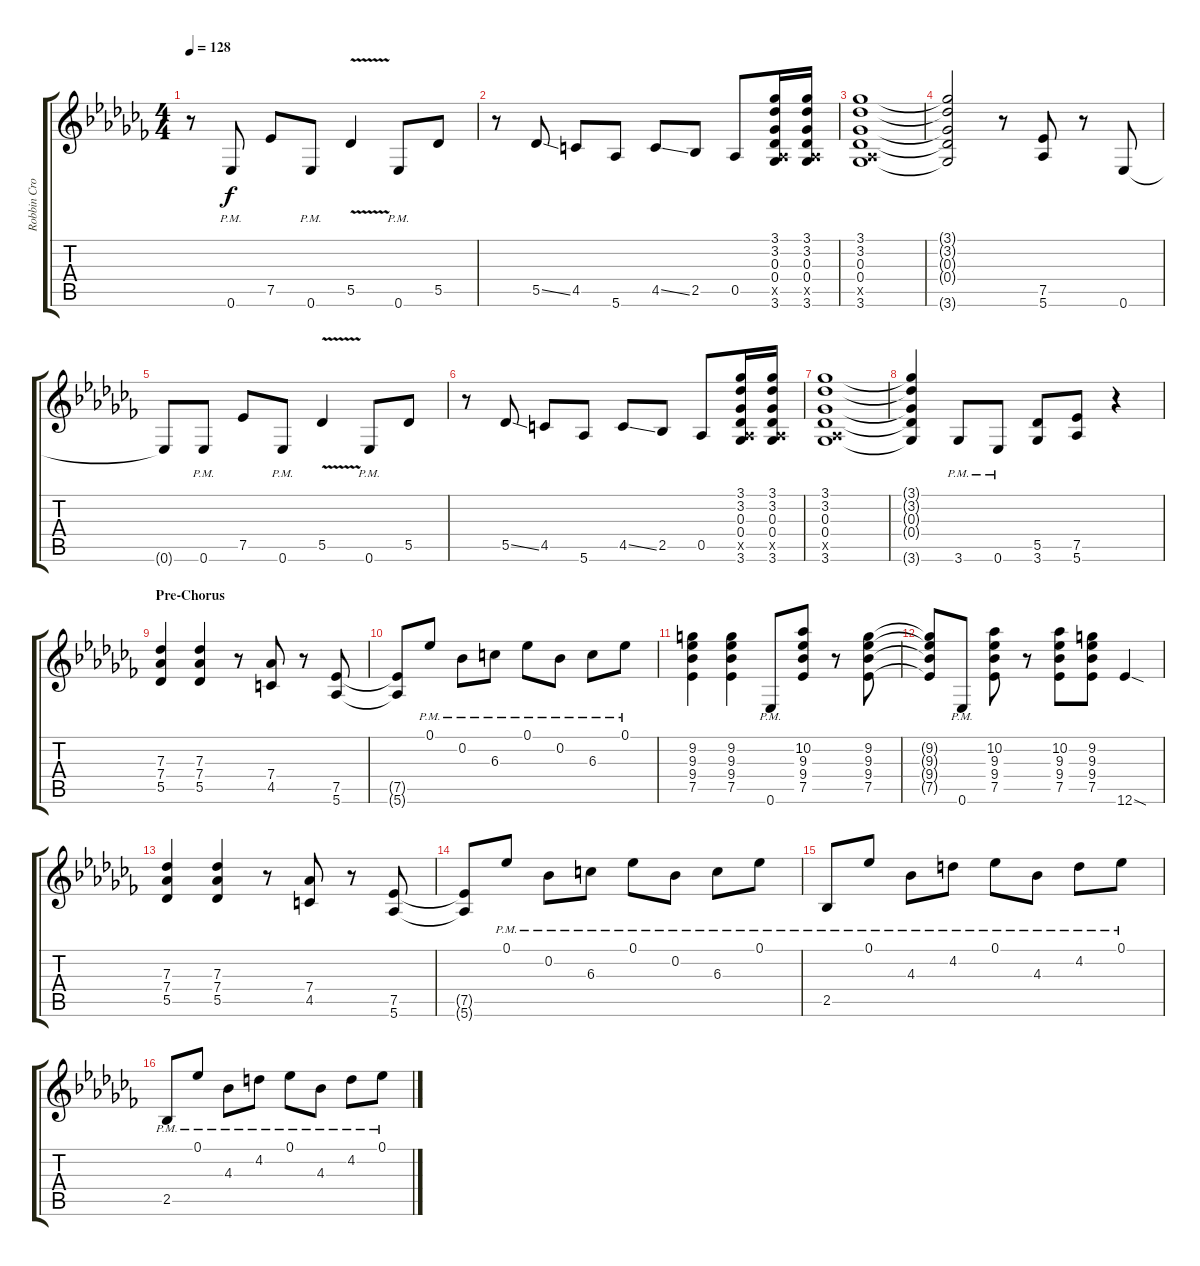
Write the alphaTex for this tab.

\track ("Robbin Crosby" "Robbin Cro") {instrument distortionguitar}
\staff {score tabs}
\tuning (Eb4 Bb3 Gb3 Db3 Ab2 Eb2) {hide}
\ts (4 4)
\tempo 128
\clef g2
\ks cb
r.8{dy f} 0.6{pm}.8 7.5.8 0.6{pm}.8 5.5{v}.4 0.6{pm}.8 5.5.8 |
r.8 5.5{ss}.8 4.5.8 5.6.8 4.5{ss}.8 2.5.8 0.5.8 (3.1 3.2 0.3 0.4 0.5{x} 3.6).16 (3.1 3.2 0.3 0.4 0.5{x} 3.6).16 |
(3.1 3.2 0.3 0.4 0.5{x} 3.6).1 |
(3.1{t} 3.2{t} 0.3{t} 0.4{t} 3.6{t}).2 r.8 (7.5 5.6).8 r.8 0.6.8 |
0.6{t}.8 0.6{pm}.8 7.5.8 0.6{pm}.8 5.5{v}.4 0.6{pm}.8 5.5.8 |
r.8 5.5{ss}.8 4.5.8 5.6.8 4.5{ss}.8 2.5.8 0.5.8 (3.1 3.2 0.3 0.4 0.5{x} 3.6).16 (3.1 3.2 0.3 0.4 0.5{x} 3.6).16 |
(3.1 3.2 0.3 0.4 0.5{x} 3.6).1 |
(3.1{t} 3.2{t} 0.3{t} 0.4{t} 3.6{t}).4 3.6{pm}.8 0.6{pm}.8 (5.5 3.6).8 (7.5 5.6).8 r.4 |
\section ("" "Pre-Chorus")
(7.3 7.4 5.5).4 (7.3 7.4 5.5).4 r.8 (7.4 4.5).8 r.8 (7.5 5.6).8 |
(7.5{t} 5.6{t}).8 0.1{pm}.8 0.2{pm}.8 6.3{pm}.8 0.1{pm}.8 0.2{pm}.8 6.3{pm}.8 0.1{pm}.8 |
(9.2 9.3 9.4 7.5).4 (9.2 9.3 9.4 7.5).4 0.6{pm}.8 (10.2 9.3 9.4 7.5).8 r.8 (9.2 9.3 9.4 7.5).8 |
(9.2{t} 9.3{t} 9.4{t} 7.5{t}).8 0.6{pm}.8 (10.2 9.3 9.4 7.5).8 r.8 (10.2 9.3 9.4 7.5).8 (9.2 9.3 9.4 7.5).8 12.6{sod}.4 |
(7.3 7.4 5.5).4 (7.3 7.4 5.5).4 r.8 (7.4 4.5).8 r.8 (7.5 5.6).8 |
(7.5{t} 5.6{t}).8 0.1{pm}.8 0.2{pm}.8 6.3{pm}.8 0.1{pm}.8 0.2{pm}.8 6.3{pm}.8 0.1{pm}.8 |
2.5{pm}.8 0.1{pm}.8 4.3{pm}.8 4.2{pm}.8 0.1{pm}.8 4.3{pm}.8 4.2{pm}.8 0.1{pm}.8 |
2.5{pm}.8 0.1{pm}.8 4.3{pm}.8 4.2{pm}.8 0.1{pm}.8 4.3{pm}.8 4.2{pm}.8 0.1{pm}.8
